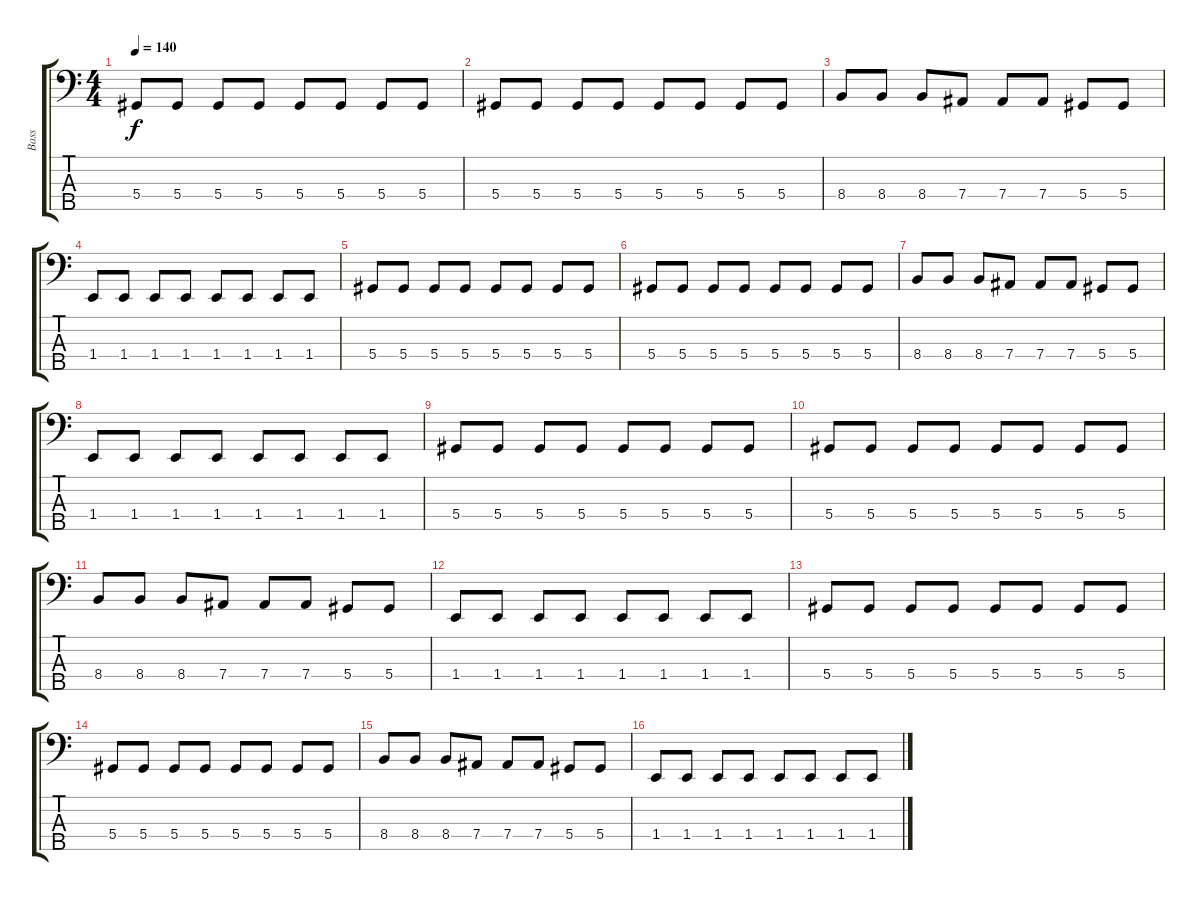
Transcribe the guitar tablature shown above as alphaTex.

\track ("Bass" "Bass") {instrument electricbassfinger}
\staff {score tabs}
\tuning (Gb2 Db2 Ab1 Eb1 Bb0) {hide}
\ts (4 4)
\tempo 140
\clef f4
\ks c
5.4.8{dy f} 5.4.8 5.4.8 5.4.8 5.4.8 5.4.8 5.4.8 5.4.8 |
5.4.8 5.4.8 5.4.8 5.4.8 5.4.8 5.4.8 5.4.8 5.4.8 |
8.4.8 8.4.8 8.4.8 7.4.8 7.4.8 7.4.8 5.4.8 5.4.8 |
1.4.8 1.4.8 1.4.8 1.4.8 1.4.8 1.4.8 1.4.8 1.4.8 |
5.4.8 5.4.8 5.4.8 5.4.8 5.4.8 5.4.8 5.4.8 5.4.8 |
5.4.8 5.4.8 5.4.8 5.4.8 5.4.8 5.4.8 5.4.8 5.4.8 |
8.4.8 8.4.8 8.4.8 7.4.8 7.4.8 7.4.8 5.4.8 5.4.8 |
1.4.8 1.4.8 1.4.8 1.4.8 1.4.8 1.4.8 1.4.8 1.4.8 |
5.4.8 5.4.8 5.4.8 5.4.8 5.4.8 5.4.8 5.4.8 5.4.8 |
5.4.8 5.4.8 5.4.8 5.4.8 5.4.8 5.4.8 5.4.8 5.4.8 |
8.4.8 8.4.8 8.4.8 7.4.8 7.4.8 7.4.8 5.4.8 5.4.8 |
1.4.8 1.4.8 1.4.8 1.4.8 1.4.8 1.4.8 1.4.8 1.4.8 |
5.4.8 5.4.8 5.4.8 5.4.8 5.4.8 5.4.8 5.4.8 5.4.8 |
5.4.8 5.4.8 5.4.8 5.4.8 5.4.8 5.4.8 5.4.8 5.4.8 |
8.4.8 8.4.8 8.4.8 7.4.8 7.4.8 7.4.8 5.4.8 5.4.8 |
1.4.8 1.4.8 1.4.8 1.4.8 1.4.8 1.4.8 1.4.8 1.4.8
